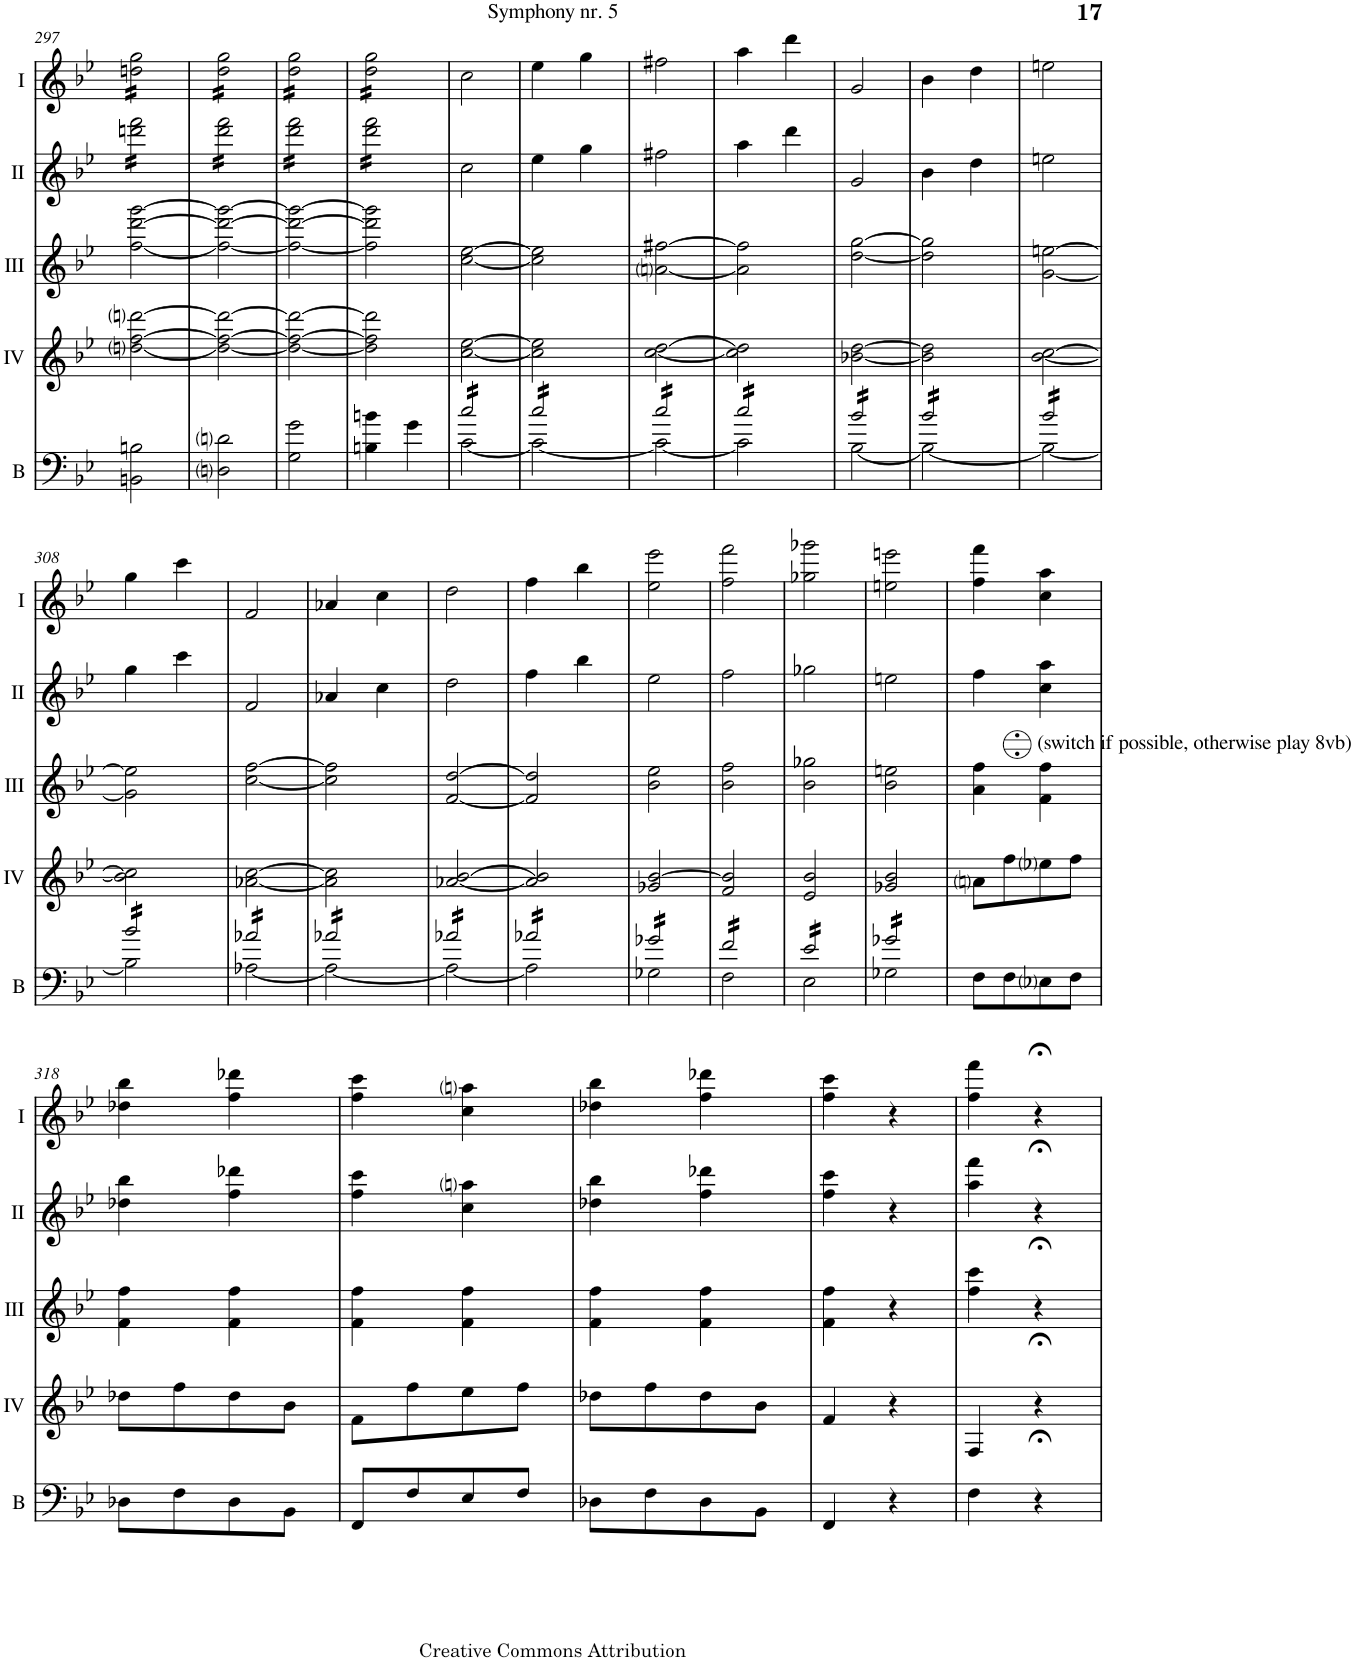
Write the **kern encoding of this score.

**kern	**kern	**kern	**kern	**kern
*part5	*part4	*part3	*part2	*part1
*staff5	*staff4	*staff3	*staff2	*staff1
*I"Bass	*I"Acc. 4	*I"Acc. 3	*I"Acc. 2	*I"Acc. 1
*I'B	*	*	*	*
!!LO:PB:g=z
*clefF4	*clefG2	*clefG2	*clefG2	*clefG2
*Trd7c12	*Trd7c12	*	*Trd7c12	*
*k[b-e-]	*k[b-e-]	*k[b-e-]	*k[b-e-]	*k[b-e-]
*M2/4	*M2/4	*M2/4	*M2/4	*M2/4
=297	=297	=297	=297	=297
*	*	*	*tremolo	*
*	*	*	*	*tremolo
2BBn\ 2Bn\	[2ddni\ [2ff\ [2dddni\	[2ff\ [2ddd\ [2ggg\	16dddn\ 16fff\LL	16ddn\ 16gg\LL
.	.	.	16dddn\ 16fff\	16ddn\ 16gg\
.	.	.	16dddn\ 16fff\	16ddn\ 16gg\
.	.	.	16dddn\ 16fff\	16ddn\ 16gg\
.	.	.	16dddn\ 16fff\	16ddn\ 16gg\
.	.	.	16dddn\ 16fff\	16ddn\ 16gg\
.	.	.	16dddn\ 16fff\	16ddn\ 16gg\
.	.	.	16dddn\ 16fff\JJ	16ddn\ 16gg\JJ
=298	=298	=298	=298	=298
2Dni\ 2dni\	2dd\_ 2ff\_ 2ddd\_	2ff\_ 2ddd\_ 2ggg\_	16ddd\ 16fff\LL	16dd\ 16gg\LL
.	.	.	16ddd\ 16fff\	16dd\ 16gg\
.	.	.	16ddd\ 16fff\	16dd\ 16gg\
.	.	.	16ddd\ 16fff\	16dd\ 16gg\
.	.	.	16ddd\ 16fff\	16dd\ 16gg\
.	.	.	16ddd\ 16fff\	16dd\ 16gg\
.	.	.	16ddd\ 16fff\	16dd\ 16gg\
.	.	.	16ddd\ 16fff\JJ	16dd\ 16gg\JJ
=299	=299	=299	=299	=299
2G\ 2g\	2dd\_ 2ff\_ 2ddd\_	2ff\_ 2ddd\_ 2ggg\_	16ddd\ 16fff\LL	16dd\ 16gg\LL
.	.	.	16ddd\ 16fff\	16dd\ 16gg\
.	.	.	16ddd\ 16fff\	16dd\ 16gg\
.	.	.	16ddd\ 16fff\	16dd\ 16gg\
.	.	.	16ddd\ 16fff\	16dd\ 16gg\
.	.	.	16ddd\ 16fff\	16dd\ 16gg\
.	.	.	16ddd\ 16fff\	16dd\ 16gg\
.	.	.	16ddd\ 16fff\JJ	16dd\ 16gg\JJ
=300	=300	=300	=300	=300
4Bn\ 4bn\	2dd\] 2ff\] 2ddd\]	2ff\] 2ddd\] 2ggg\]	16ddd\ 16fff\LL	16dd\ 16gg\LL
.	.	.	16ddd\ 16fff\	16dd\ 16gg\
.	.	.	16ddd\ 16fff\	16dd\ 16gg\
.	.	.	16ddd\ 16fff\	16dd\ 16gg\
4g\	.	.	16ddd\ 16fff\	16dd\ 16gg\
.	.	.	16ddd\ 16fff\	16dd\ 16gg\
.	.	.	16ddd\ 16fff\	16dd\ 16gg\
.	.	.	16ddd\ 16fff\JJ	16dd\ 16gg\JJ
*	*	*	*	*Xtremolo
*	*	*	*Xtremolo	*
=301	=301	=301	=301	=301
*^	*	*	*	*
*tremolo	*	*	*	*	*
16cc/LL	[2c\	[2cc\ [2ee-\	[2cc\ [2ee-\	2cc\	2cc\
16cc/	.	.	.	.	.
16cc/	.	.	.	.	.
16cc/	.	.	.	.	.
16cc/	.	.	.	.	.
16cc/	.	.	.	.	.
16cc/	.	.	.	.	.
16cc/JJ	.	.	.	.	.
=302	=302	=302	=302	=302	=302
16cc/LL	2c\_	2cc\] 2ee-\]	2cc\] 2ee-\]	4ee-\	4ee-\
16cc/	.	.	.	.	.
16cc/	.	.	.	.	.
16cc/	.	.	.	.	.
16cc/	.	.	.	4gg\	4gg\
16cc/	.	.	.	.	.
16cc/	.	.	.	.	.
16cc/JJ	.	.	.	.	.
=303	=303	=303	=303	=303	=303
16cc/LL	2c\_	[2cc\ [2dd\	[2ani\ [2ff#X\	2ff#X\	2ff#X\
16cc/	.	.	.	.	.
16cc/	.	.	.	.	.
16cc/	.	.	.	.	.
16cc/	.	.	.	.	.
16cc/	.	.	.	.	.
16cc/	.	.	.	.	.
16cc/JJ	.	.	.	.	.
=304	=304	=304	=304	=304	=304
16cc/LL	2c\]	2cc\] 2dd\]	2a\] 2ff#\]	4aa\	4aa\
16cc/	.	.	.	.	.
16cc/	.	.	.	.	.
16cc/	.	.	.	.	.
16cc/	.	.	.	4ddd\	4ddd\
16cc/	.	.	.	.	.
16cc/	.	.	.	.	.
16cc/JJ	.	.	.	.	.
=305	=305	=305	=305	=305	=305
16b-/LL	[2B-\	[2b-X\ [2dd\	[2dd\ [2gg\	2g/	2g/
16b-/	.	.	.	.	.
16b-/	.	.	.	.	.
16b-/	.	.	.	.	.
16b-/	.	.	.	.	.
16b-/	.	.	.	.	.
16b-/	.	.	.	.	.
16b-/JJ	.	.	.	.	.
=306	=306	=306	=306	=306	=306
16b-/LL	2B-\_	2b-\] 2dd\]	2dd\] 2gg\]	4b-\	4b-\
16b-/	.	.	.	.	.
16b-/	.	.	.	.	.
16b-/	.	.	.	.	.
16b-/	.	.	.	4dd\	4dd\
16b-/	.	.	.	.	.
16b-/	.	.	.	.	.
16b-/JJ	.	.	.	.	.
=307	=307	=307	=307	=307	=307
16b-/LL	2B-\_	[2b-\ [2cc\	[2g\ [2een\	2een\	2een\
16b-/	.	.	.	.	.
16b-/	.	.	.	.	.
16b-/	.	.	.	.	.
16b-/	.	.	.	.	.
16b-/	.	.	.	.	.
16b-/	.	.	.	.	.
16b-/JJ	.	.	.	.	.
!!LO:LB:g=z
=308	=308	=308	=308	=308	=308
16b-/LL	2B-\]	2b-\] 2cc\]	2g\] 2ee\]	4gg\	4gg\
16b-/	.	.	.	.	.
16b-/	.	.	.	.	.
16b-/	.	.	.	.	.
16b-/	.	.	.	4ccc\	4ccc\
16b-/	.	.	.	.	.
16b-/	.	.	.	.	.
16b-/JJ	.	.	.	.	.
=309	=309	=309	=309	=309	=309
16a-X/LL	[2A-X\	[2a-X\ [2cc\	[2cc\ [2ff\	2f/	2f/
16a-X/	.	.	.	.	.
16a-X/	.	.	.	.	.
16a-X/	.	.	.	.	.
16a-X/	.	.	.	.	.
16a-X/	.	.	.	.	.
16a-X/	.	.	.	.	.
16a-X/JJ	.	.	.	.	.
=310	=310	=310	=310	=310	=310
16a-X/LL	2A-\_	2a-\] 2cc\]	2cc\] 2ff\]	4a-X/	4a-X/
16a-X/	.	.	.	.	.
16a-X/	.	.	.	.	.
16a-X/	.	.	.	.	.
16a-X/	.	.	.	4cc\	4cc\
16a-X/	.	.	.	.	.
16a-X/	.	.	.	.	.
16a-X/JJ	.	.	.	.	.
=311	=311	=311	=311	=311	=311
16a-X/LL	2A-\_	[2a-X/ [2b-/	[2f/ [2dd/	2dd\	2dd\
16a-X/	.	.	.	.	.
16a-X/	.	.	.	.	.
16a-X/	.	.	.	.	.
16a-X/	.	.	.	.	.
16a-X/	.	.	.	.	.
16a-X/	.	.	.	.	.
16a-X/JJ	.	.	.	.	.
=312	=312	=312	=312	=312	=312
16a-X/LL	2A-\]	2a-/] 2b-/]	2f/] 2dd/]	4ff\	4ff\
16a-X/	.	.	.	.	.
16a-X/	.	.	.	.	.
16a-X/	.	.	.	.	.
16a-X/	.	.	.	4bb-\	4bb-\
16a-X/	.	.	.	.	.
16a-X/	.	.	.	.	.
16a-X/JJ	.	.	.	.	.
=313	=313	=313	=313	=313	=313
16g-X/LL	2G-X\	2g-X/ [2b-/	2b-\ 2ee-\	2ee-\	2ee-\ 2eee-\
16g-X/	.	.	.	.	.
16g-X/	.	.	.	.	.
16g-X/	.	.	.	.	.
16g-X/	.	.	.	.	.
16g-X/	.	.	.	.	.
16g-X/	.	.	.	.	.
16g-X/JJ	.	.	.	.	.
=314	=314	=314	=314	=314	=314
16f/LL	2F\	2f/ 2b-/]	2b-\ 2ff\	2ff\	2ff\ 2fff\
16f/	.	.	.	.	.
16f/	.	.	.	.	.
16f/	.	.	.	.	.
16f/	.	.	.	.	.
16f/	.	.	.	.	.
16f/	.	.	.	.	.
16f/JJ	.	.	.	.	.
=315	=315	=315	=315	=315	=315
16e-/LL	2E-\	2e-/ 2b-/	2b-\ 2gg-X\	2gg-X\	2gg-X\ 2ggg-X\
16e-/	.	.	.	.	.
16e-/	.	.	.	.	.
16e-/	.	.	.	.	.
16e-/	.	.	.	.	.
16e-/	.	.	.	.	.
16e-/	.	.	.	.	.
16e-/JJ	.	.	.	.	.
=316	=316	=316	=316	=316	=316
16g-X/LL	2G-X\	2g-X/ 2b-/	2b-\ 2een\	2een\	2een\ 2eeen\
16g-X/	.	.	.	.	.
16g-X/	.	.	.	.	.
16g-X/	.	.	.	.	.
16g-X/	.	.	.	.	.
16g-X/	.	.	.	.	.
16g-X/	.	.	.	.	.
16g-X/JJ	.	.	.	.	.
*Xtremolo	*	*	*	*	*
*v	*v	*	*	*	*
=317	=317	=317	=317	=317
8F\L	8ani\L	4a\ 4ff\	4ff\	4ff\ 4fff\
8F\	8ff\	.	.	.
!	!	!LO:TX:a:t=(switch if possible, otherwise play 8vb)	!	!
8E-i\	8ee-i\	4F\ 4f\	4cc\ 4aa\	4cc\ 4aa\
8F\J	8ff\J	.	.	.
!!LO:LB:g=z
=318	=318	=318	=318	=318
8D-X\L	8dd-X\L	4F\ 4f\	4dd-X\ 4bb-\	4dd-X\ 4bb-\
8F\	8ff\	.	.	.
8D-\	8dd-\	4F\ 4f\	4ff\ 4ddd-X\	4ff\ 4ddd-X\
8BB-\J	8b-\J	.	.	.
=319	=319	=319	=319	=319
8FF/L	8f\L	4F\ 4f\	4ff\ 4ccc\	4ff\ 4ccc\
8F/	8ff\	.	.	.
8E-/	8ee-\	4F\ 4f\	4cc\ 4aani\	4cc\ 4aani\
8F/J	8ff\J	.	.	.
=320	=320	=320	=320	=320
8D-X\L	8dd-X\L	4F\ 4f\	4dd-X\ 4bb-\	4dd-X\ 4bb-\
8F\	8ff\	.	.	.
8D-\	8dd-\	4F\ 4f\	4ff\ 4ddd-X\	4ff\ 4ddd-X\
8BB-\J	8b-\J	.	.	.
=321	=321	=321	=321	=321
4FF/	4f/	4F\ 4f\	4ff\ 4ccc\	4ff\ 4ccc\
4r	4r	4r	4r	4r
=322	=322	=322	=322	=322
4F\	4F/	4f\ 4cc\	4aa\ 4fff\	4ff\ 4fff\
4r;<	4r;<	4r;<	4r;<	4r;<
=	=	=	=	=
*-	*-	*-	*-	*-
